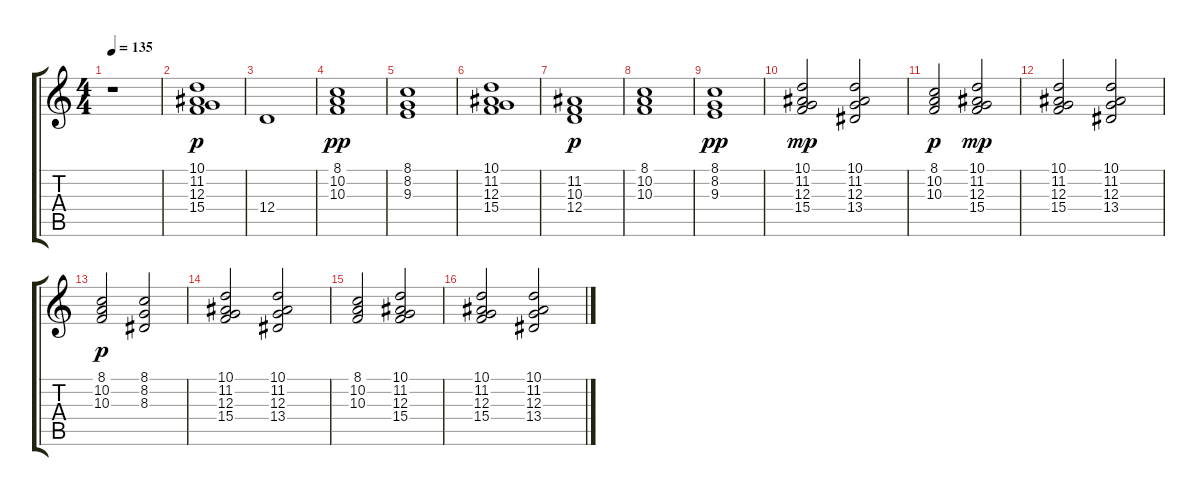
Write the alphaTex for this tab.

\track "" {instrument stringensemble2}
\staff {score tabs}
\tuning (E4 B3 G3 D3 A2 E2) {hide}
\ts (4 4)
\tempo 135
\clef g2
\ks c
r.1{dy mp} |
(10.1 11.2 12.3 15.4).1{dy p} |
12.4.1 |
(8.1 10.2 10.3).1{dy pp} |
(8.1 8.2 9.3).1 |
(10.1 11.2 12.3 15.4).1 |
(11.2 10.3 12.4).1{dy p} |
(8.1 10.2 10.3).1 |
(8.1 8.2 9.3).1{dy pp} |
(10.1 11.2 12.3 15.4).2{dy mp} (10.1 11.2 12.3 13.4).2 |
(8.1 10.2 10.3).2{dy p} (10.1 11.2 12.3 15.4).2{dy mp} |
(10.1 11.2 12.3 15.4).2 (10.1 11.2 12.3 13.4).2 |
(8.1 10.2 10.3).2{dy p} (8.1 8.2 8.3).2 |
(10.1 11.2 12.3 15.4).2 (10.1 11.2 12.3 13.4).2 |
(8.1 10.2 10.3).2 (10.1 11.2 12.3 15.4).2 |
(10.1 11.2 12.3 15.4).2 (10.1 11.2 12.3 13.4).2
